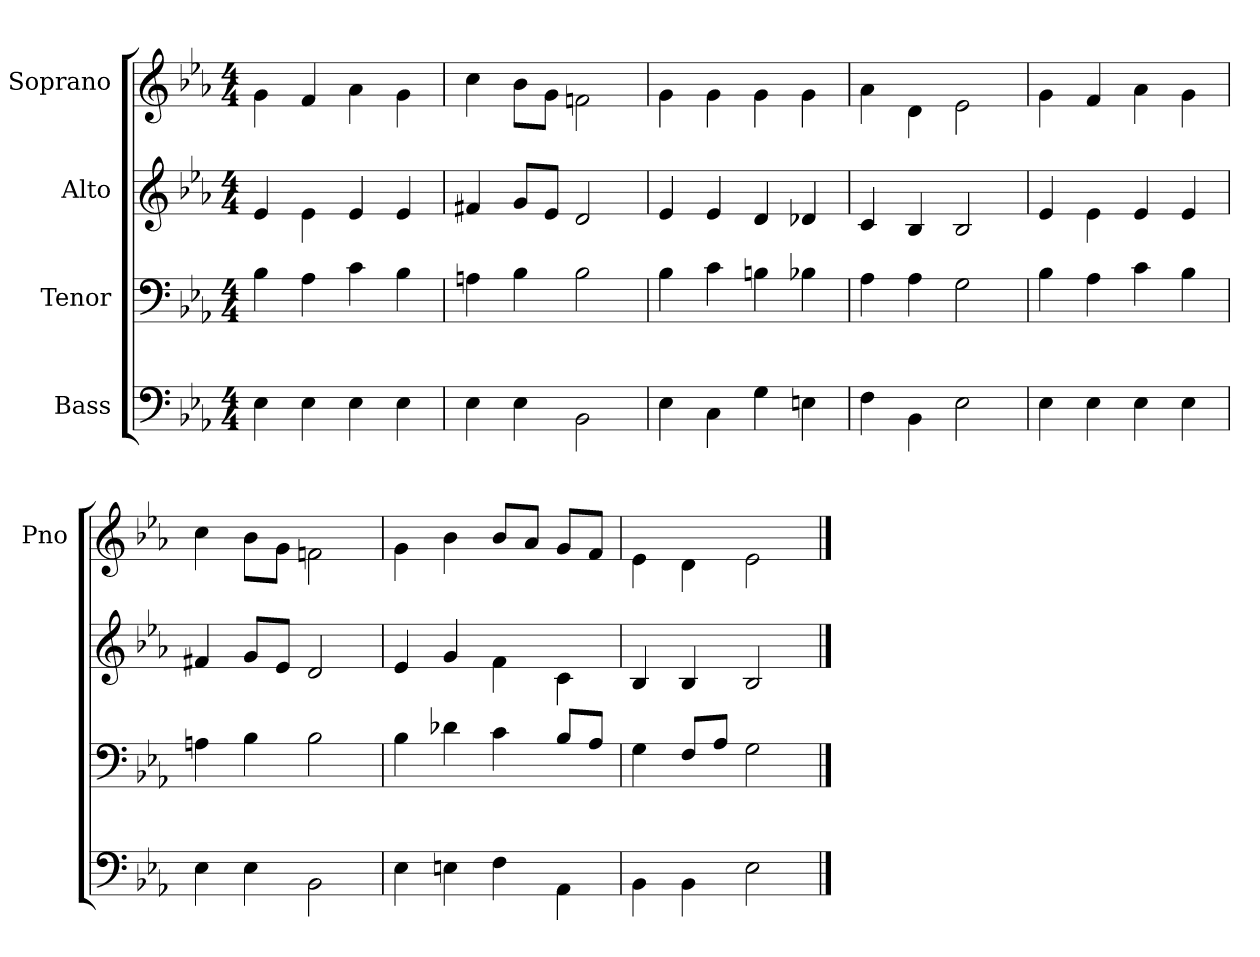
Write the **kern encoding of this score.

**kern	**kern	**kern	**kern
*part4	*part3	*part2	*part1
*staff4	*staff3	*staff2	*staff1
*I"Bass	*I"Tenor	*I"Alto	*I"Soprano
*	*	*	*I'Pno
*clefF4	*clefF4	*clefG2	*clefG2
*k[b-e-a-]	*k[b-e-a-]	*k[b-e-a-]	*k[b-e-a-]
*E-:	*E-:	*E-:	*E-:
*M4/4	*M4/4	*M4/4	*M4/4
=	=	=	=
4E-\	4B-\	4e-/	4g\
4E-\	4A-\	4e-\	4f/
4E-\	4c\	4e-/	4a-\
4E-\	4B-\	4e-/	4g\
=	=	=	=
4E-\	4An\	4f#X/	4cc\
4E-\	4B-\	8g/L	8b-\L
.	.	8e-/J	8g\J
2BB-\	2B-\	2d/	2fn\
=	=	=	=
4E-\	4B-\	4e-/	4g\
4C\	4c\	4e-/	4g\
4G\	4Bn\	4d/	4g\
4En\	4B-X\	4d-X/	4g\
=	=	=	=
4F\	4A-\	4c/	4a-\
4BB-\	4A-\	4B-/	4d\
2E-\	2G\	2B-/	2e-\
=	=	=	=
4E-\	4B-\	4e-/	4g\
4E-\	4A-\	4e-\	4f/
4E-\	4c\	4e-/	4a-\
4E-\	4B-\	4e-/	4g\
=	=	=	=
4E-\	4An\	4f#X/	4cc\
4E-\	4B-\	8g/L	8b-\L
.	.	8e-/J	8g\J
2BB-\	2B-\	2d/	2fn\
=	=	=	=
4E-\	4B-\	4e-/	4g\
4En\	4d-X\	4g/	4b-\
4F\	4c\	4f\	8b-/L
.	.	.	8a-/J
4AA-\	8B-/L	4c\	8g/L
.	8A-/J	.	8f/J
=	=	=	=
4BB-\	4G\	4B-/	4e-\
4BB-\	8F/L	4B-/	4d\
.	8A-/J	.	.
2E-\	2G\	2B-/	2e-\
==	==	==	==
*-	*-	*-	*-
